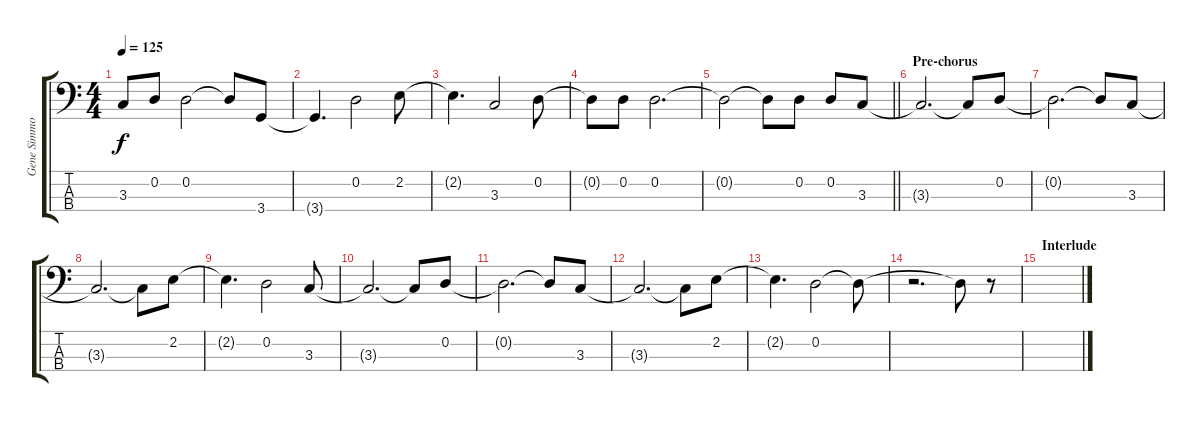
\track ("Gene Simmons" "Gene Simmo") {instrument electricbassfinger}
\staff {score tabs}
\tuning (G2 D2 A1 E1) {hide}
\ts (4 4)
\tempo 125
\clef f4
\ks c
3.3.8{dy f} 0.2.8 0.2.2 0.2{t}.8 3.4.8 |
3.4{t}.4{d} 0.2.2 2.2.8 |
2.2{t}.4{d} 3.3.2 0.2.8 |
0.2{t}.8 0.2.8 0.2.2{d} |
\barLineRight lightlight
0.2{t}.2 0.2{t}.8 0.2.8 0.2.8 3.3.8 |
\section ("" "Pre-chorus")
3.3{t}.2{d} 3.3{t}.8 0.2.8 |
0.2{t}.2{d} 0.2{t}.8 3.3.8 |
3.3{t}.2{d} 3.3{t}.8 2.2.8 |
2.2{t}.4{d} 0.2.2 3.3.8 |
3.3{t}.2{d} 3.3{t}.8 0.2.8 |
0.2{t}.2{d} 0.2{t}.8 3.3.8 |
3.3{t}.2{d} 3.3{t}.8 2.2.8 |
2.2{t}.4{d} 0.2.2 0.2{t}.8 |
r.2{d} 0.2{t}.8 r.8 |
\section ("" "Interlude")
